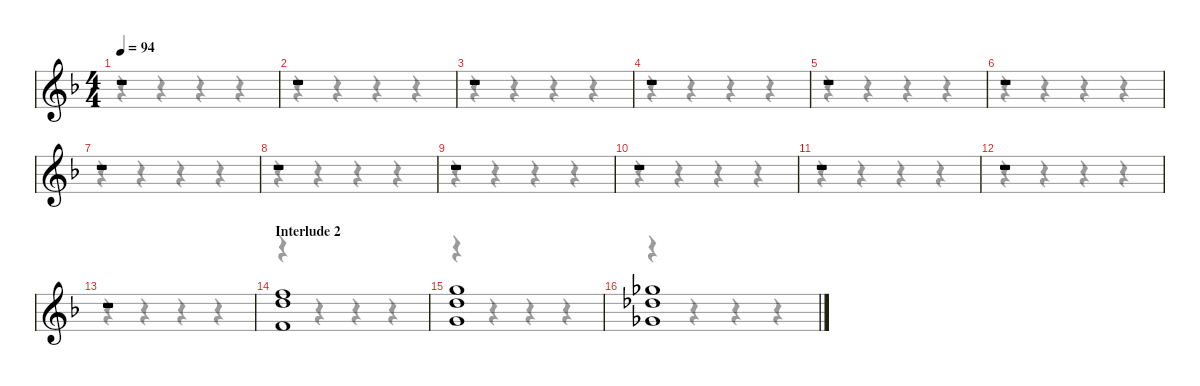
\defaultSystemsLayout 4
\hideDynamics
\bracketExtendMode nobrackets
\singleTrackTrackNamePolicy hidden
\multiTrackTrackNamePolicy hidden
\otherSystemsTrackNameOrientation horizontal
\track ("P. Wiberg (Keyboards II)" "org.") {instrument rockorgan}
\staff {score}
\tuning (E4 A3 F3 D3 A2 D2)
\voice
\ts (4 4)
\tempo 94
\clef g2
\ks dminor
r.1{dy f beam Up} |
r.1{beam Up} |
r.1{beam Up} |
r.1{beam Up} |
r.1{beam Up} |
r.1{beam Up} |
r.1{beam Up} |
r.1{beam Up} |
r.1{beam Up} |
r.1{beam Up} |
r.1{beam Up} |
r.1{beam Up} |
r.1{beam Up} |
\section ("" "Interlude 2")
(13.1{acc forcenatural} 17.2{acc forcenatural} 12.3{acc forcenatural}).1{dy ff beam Up} |
(15.1{acc forcenatural} 17.2{acc forcenatural} 14.3{acc forcenatural}).1{beam Up} |
(14.1{acc b} 16.2{acc b} 13.3{acc b}).1{beam Up}
\voice
\clef g2
\ottava regular
\simile none
\ks dminor
r.4{dy mf beam Down} r.4{beam Down} r.4{beam Down} r.4{beam Down} |
r.4{beam Down} r.4{beam Down} r.4{beam Down} r.4{beam Down} |
r.4{beam Down} r.4{beam Down} r.4{beam Down} r.4{beam Down} |
r.4{beam Down} r.4{beam Down} r.4{beam Down} r.4{beam Down} |
r.4{beam Down} r.4{beam Down} r.4{beam Down} r.4{beam Down} |
r.4{beam Down} r.4{beam Down} r.4{beam Down} r.4{beam Down} |
r.4{beam Down} r.4{beam Down} r.4{beam Down} r.4{beam Down} |
r.4{beam Down} r.4{beam Down} r.4{beam Down} r.4{beam Down} |
r.4{beam Down} r.4{beam Down} r.4{beam Down} r.4{beam Down} |
r.4{beam Down} r.4{beam Down} r.4{beam Down} r.4{beam Down} |
r.4{beam Down} r.4{beam Down} r.4{beam Down} r.4{beam Down} |
r.4{beam Down} r.4{beam Down} r.4{beam Down} r.4{beam Down} |
r.4{beam Down} r.4{beam Down} r.4{beam Down} r.4{beam Down} |
r.4{beam Down} r.4{beam Down} r.4{beam Down} r.4{beam Down} |
r.4{beam Down} r.4{beam Down} r.4{beam Down} r.4{beam Down} |
r.4{beam Down} r.4{beam Down} r.4{beam Down} r.4{beam Down}
